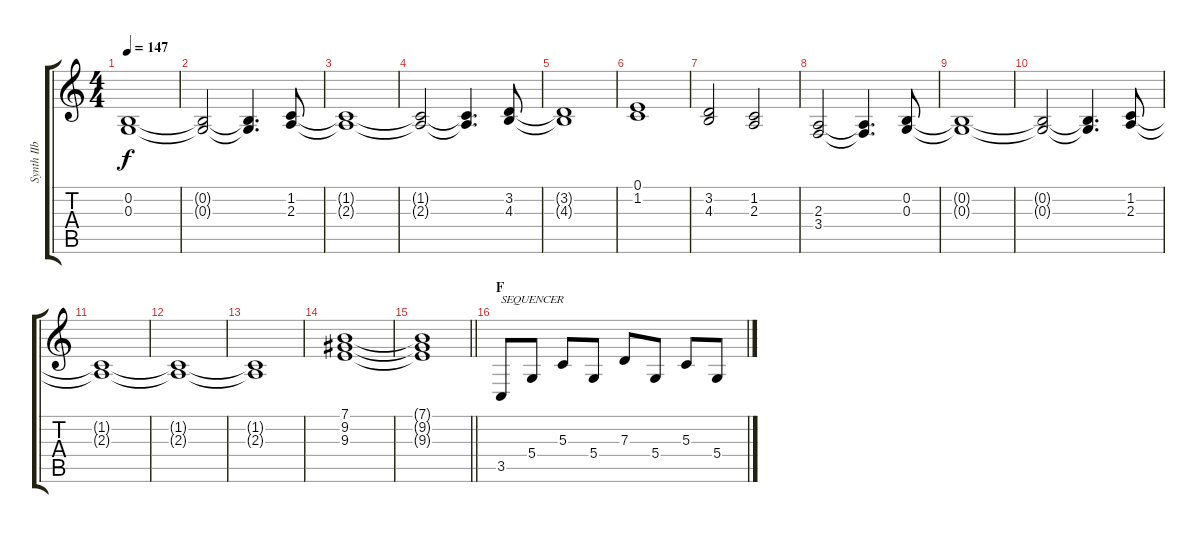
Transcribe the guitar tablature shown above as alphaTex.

\track ("Synth IIb (Kotobuki Tsumugi)" "Synth IIb ") {instrument lead3calliope}
\staff {score tabs}
\tuning (E4 B3 G3 D3 A2 E2) {hide}
\ts (4 4)
\tempo 147
\clef g2
\ks c
(0.2{t} 0.3{t}).1{dy f} |
(0.2{t} 0.3{t}).2 (0.2{t} 0.3{t}).4{d} (1.2 2.3).8 |
(1.2{t} 2.3{t}).1 |
(1.2{t} 2.3{t}).2 (1.2{t} 2.3{t}).4{d} (3.2 4.3).8 |
(3.2{t} 4.3{t}).1 |
(0.1 1.2).1 |
(3.2 4.3).2 (1.2 2.3).2 |
(2.3 3.4).2 (2.3{t} 3.4{t}).4{d} (0.2 0.3).8 |
(0.2{t} 0.3{t}).1 |
(0.2{t} 0.3{t}).2 (0.2{t} 0.3{t}).4{d} (1.2 2.3).8 |
(1.2{t} 2.3{t}).1 |
(1.2{t} 2.3{t}).1 |
(1.2{t} 2.3{t}).1 |
(7.1 9.2 9.3).1 |
\barLineRight lightlight
(7.1{t} 9.2{t} 9.3{t}).1 |
\section ("" "F")
3.5.8{txt "SEQUENCER"} 5.4.8 5.3.8 5.4.8 7.3.8 5.4.8 5.3.8 5.4.8
